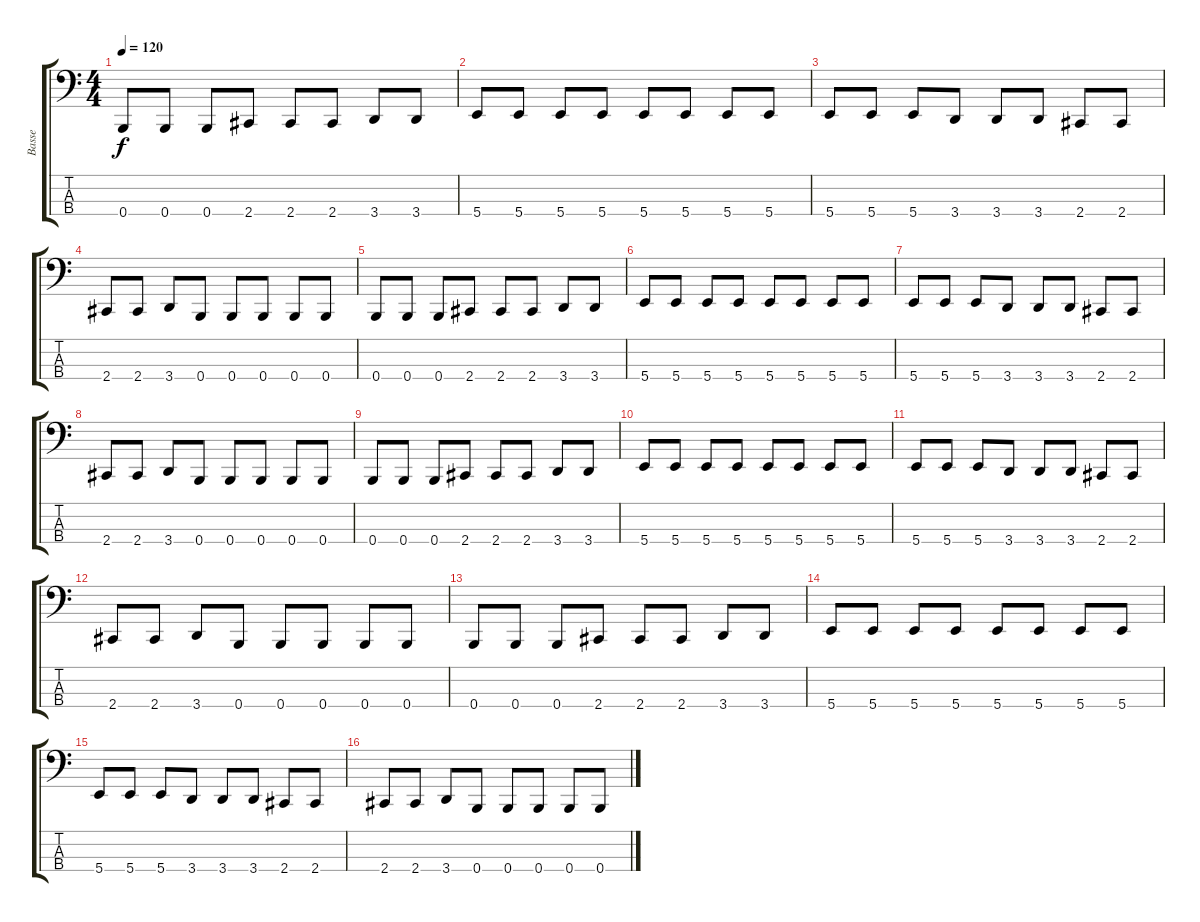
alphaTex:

\track ("Basse" "Basse") {instrument electricbasspick}
\staff {score tabs}
\tuning (D2 A1 E1 B0) {hide}
\ts (4 4)
\tempo 120
\clef f4
\ks c
0.4.8{dy f} 0.4.8 0.4.8 2.4.8 2.4.8 2.4.8 3.4.8 3.4.8 |
5.4.8 5.4.8 5.4.8 5.4.8 5.4.8 5.4.8 5.4.8 5.4.8 |
5.4.8 5.4.8 5.4.8 3.4.8 3.4.8 3.4.8 2.4.8 2.4.8 |
2.4.8 2.4.8 3.4.8 0.4.8 0.4.8 0.4.8 0.4.8 0.4.8 |
0.4.8 0.4.8 0.4.8 2.4.8 2.4.8 2.4.8 3.4.8 3.4.8 |
5.4.8 5.4.8 5.4.8 5.4.8 5.4.8 5.4.8 5.4.8 5.4.8 |
5.4.8 5.4.8 5.4.8 3.4.8 3.4.8 3.4.8 2.4.8 2.4.8 |
2.4.8 2.4.8 3.4.8 0.4.8 0.4.8 0.4.8 0.4.8 0.4.8 |
0.4.8 0.4.8 0.4.8 2.4.8 2.4.8 2.4.8 3.4.8 3.4.8 |
5.4.8 5.4.8 5.4.8 5.4.8 5.4.8 5.4.8 5.4.8 5.4.8 |
5.4.8 5.4.8 5.4.8 3.4.8 3.4.8 3.4.8 2.4.8 2.4.8 |
2.4.8 2.4.8 3.4.8 0.4.8 0.4.8 0.4.8 0.4.8 0.4.8 |
0.4.8 0.4.8 0.4.8 2.4.8 2.4.8 2.4.8 3.4.8 3.4.8 |
5.4.8 5.4.8 5.4.8 5.4.8 5.4.8 5.4.8 5.4.8 5.4.8 |
5.4.8 5.4.8 5.4.8 3.4.8 3.4.8 3.4.8 2.4.8 2.4.8 |
2.4.8 2.4.8 3.4.8 0.4.8 0.4.8 0.4.8 0.4.8 0.4.8
